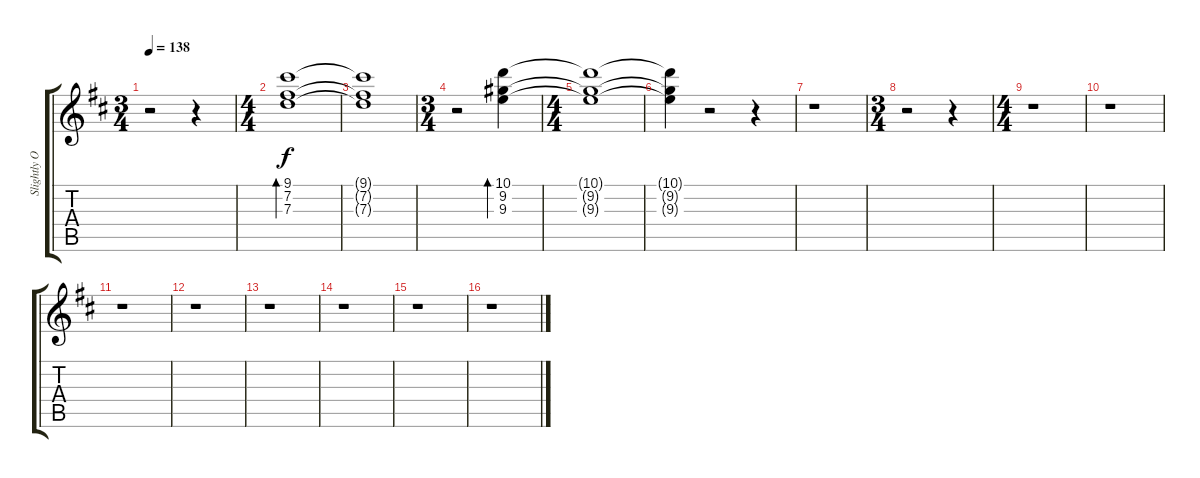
\track ("Slightly Overdriven Guitar w/ Chorus" "Slightly O") {instrument electricguitarclean}
\staff {score tabs}
\tuning (E4 B3 G3 D3 A2 E2) {hide}
\ts (3 4)
\tempo 138
\clef g2
\ks d
r.2{dy f} r.4 |
\ts (4 4)
(9.1 7.2 7.3).1{bd 30} |
(9.1{t} 7.2{t} 7.3{t}).1 |
\ts (3 4)
r.2 (10.1 9.2 9.3).4{bd 30} |
\ts (4 4)
(10.1{t} 9.2{t} 9.3{t}).1 |
(10.1{t} 9.2{t} 9.3{t}).4 r.2 r.4 |
r.1 |
\ts (3 4)
r.2 r.4 |
\ts (4 4)
r.1 |
r.1 |
r.1 |
r.1 |
r.1 |
r.1 |
r.1 |
r.1
